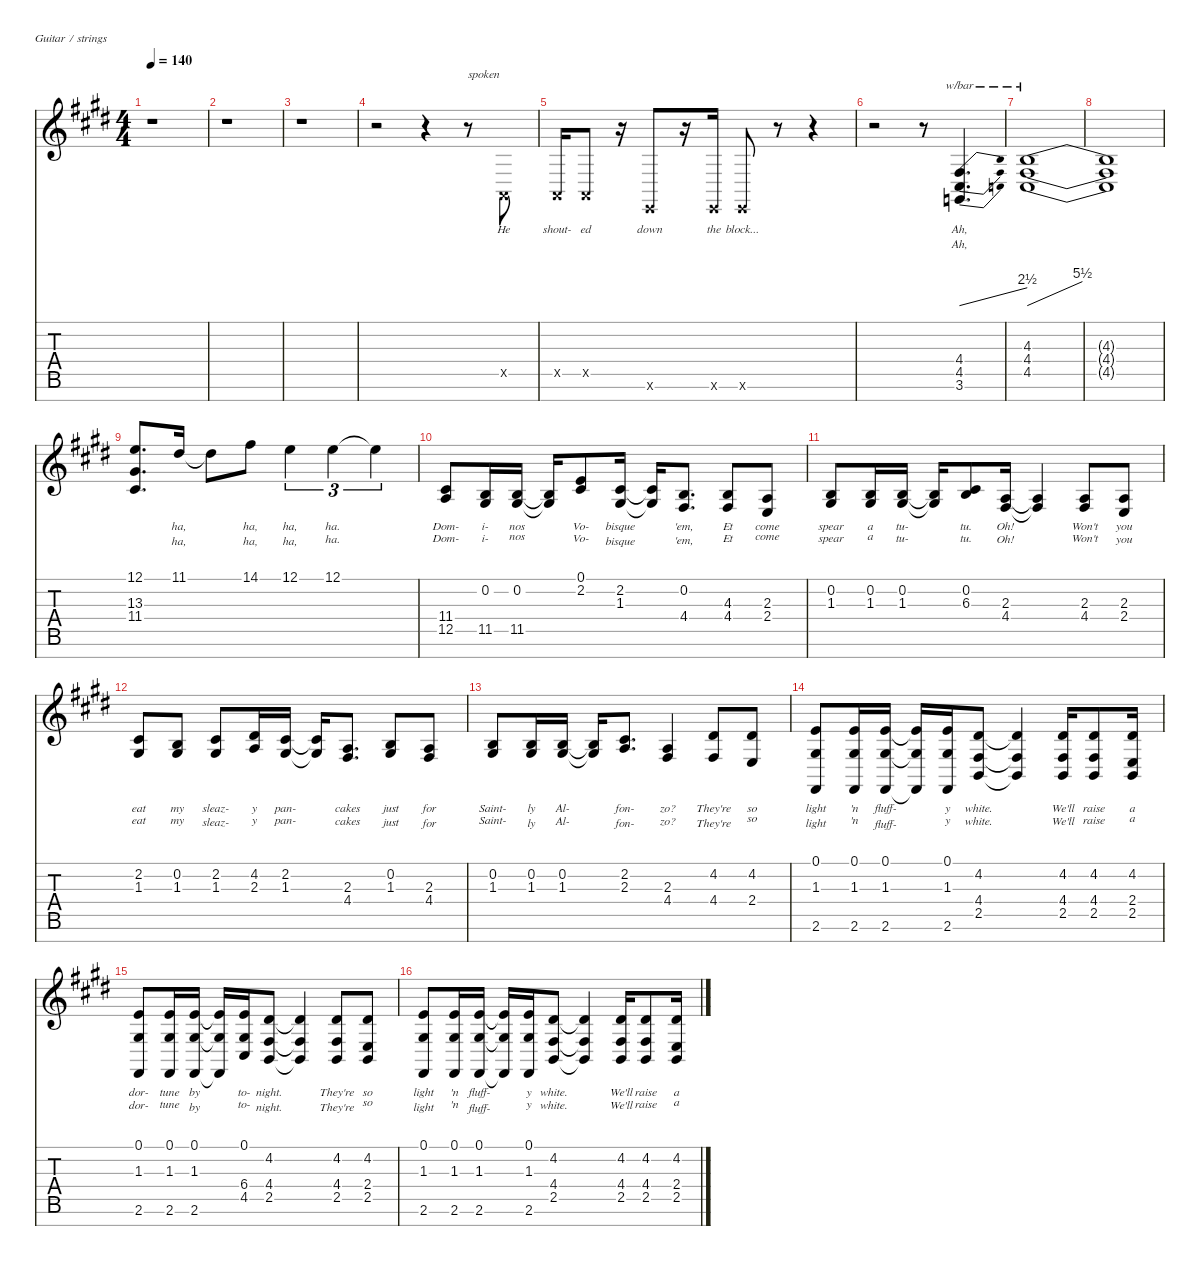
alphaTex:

\defaultSystemsLayout 4
\hideDynamics
\bracketExtendMode nobrackets
\singleTrackTrackNamePolicy hidden
\multiTrackTrackNamePolicy hidden
\firstSystemTrackNameMode fullname
\firstSystemTrackNameOrientation horizontal
\otherSystemsTrackNameOrientation horizontal
\track ("Vocals" "led.synth.") {instrument lead6voice}
\staff {score tabs}
\tuning (E4 B3 G3 D3 A2 E2 B1)
\ts (4 4)
\tempo 140
\clef g2
\ks e
r.1{dy f beam Down} |
r.1{beam Down} |
r.1{beam Down} |
r.2{beam Down} r.4{beam Down} r.8{txt "spoken" beam Down} 0.5{x acc forcenatural}.8{lyrics (0 "He") lyrics (1 " ") lyrics (2 "") lyrics (3 "") lyrics (4 "") beam Up} |
0.5{x acc forcenatural}.16{lyrics (0 "shout-") lyrics (1 " ") lyrics (2 "") lyrics (3 "") lyrics (4 "") beam Up} 0.5{x acc forcenatural}.8{lyrics (0 "ed") lyrics (1 " ") lyrics (2 "") lyrics (3 "") lyrics (4 "") beam Up} r.16{beam Up} 0.6{x acc forcenatural}.8{lyrics (0 "down") lyrics (1 " ") lyrics (2 "") lyrics (3 "") lyrics (4 "") beam Up} r.16{beam Up} 0.6{x acc forcenatural}.16{lyrics (0 "the") lyrics (1 " ") lyrics (2 "") lyrics (3 "") lyrics (4 "") beam Up} 0.6{x acc forcenatural}.8{lyrics (0 "block...") lyrics (1 "") lyrics (2 "") lyrics (3 "") lyrics (4 "") beam Up} r.8{beam Up} r.4{beam Up} |
r.2{beam Down} r.8{beam Down} (4.4{acc #} 4.5{acc #} 3.6{acc forcenatural}).4{d tbe (dive default 0 0 60 10) lyrics (0 "Ah,") lyrics (1 "Ah,") lyrics (2 "") lyrics (3 "") lyrics (4 "") dy mf beam Up} |
(4.3{acc forcenatural} 4.4{acc #} 4.5{acc #}).1{tbe (dive default 0 0 60 22) lyrics (0 " ") lyrics (1 " ") lyrics (2 "") lyrics (3 "") lyrics (4 "") beam Up} |
(4.3{t acc forcenatural} 4.4{t acc #} 4.5{t acc #}).1{dy f beam Up} |
(12.1{acc forcenatural} 13.3{acc #} 11.4{acc #}).8{d lyrics (0 " ") lyrics (1 " ") lyrics (2 "") lyrics (3 "") lyrics (4 "") dy mf beam Up} 11.1{acc #}.16{lyrics (0 "ha,") lyrics (1 "ha,") lyrics (2 "") lyrics (3 "") lyrics (4 "") beam Up} 11.1{t acc #}.8{dy f beam Down} 14.1{acc #}.8{lyrics (0 "ha,") lyrics (1 "ha,") lyrics (2 "") lyrics (3 "") lyrics (4 "") dy mf beam Down} 12.1{acc forcenatural}.4{tu (3 2) lyrics (0 "ha,") lyrics (1 "ha,") lyrics (2 "") lyrics (3 "") lyrics (4 "") beam Down} 12.1{acc forcenatural}.4{tu (3 2) lyrics (0 "ha.") lyrics (1 "ha.") lyrics (2 "") lyrics (3 "") lyrics (4 "") beam Down} 12.1{t acc forcenatural}.4{tu (3 2) dy f beam Down} |
(11.4{acc #} 12.5{acc forcenatural}).8{lyrics (0 "Dom-") lyrics (1 "Dom-") lyrics (2 "") lyrics (3 "") lyrics (4 "") dy mf beam Up} (0.2{acc forcenatural} 11.5{acc #}).16{lyrics (0 "i-") lyrics (1 "i-") lyrics (2 "") lyrics (3 "") lyrics (4 "") beam Up} (0.2{acc forcenatural} 11.5{acc #}).16{lyrics (0 "nos") lyrics (1 "nos") lyrics (2 "") lyrics (3 "") lyrics (4 "") beam Up} (0.2{t acc forcenatural} 11.5{t acc #}).16{dy f beam Up} (0.1{acc forcenatural} 2.2{acc #}).8{lyrics (0 "Vo-") lyrics (1 "Vo-") lyrics (2 "") lyrics (3 "") lyrics (4 "") dy mf beam Up} (2.2{acc #} 1.3{acc #}).16{lyrics (0 "bisque") lyrics (1 "bisque") lyrics (2 "") lyrics (3 "") lyrics (4 "") beam Up} (2.2{t acc #} 1.3{t acc #}).16{dy f beam Up} (0.2{acc forcenatural} 4.4{acc #}).8{d lyrics (0 "'em,") lyrics (1 "'em,") lyrics (2 "") lyrics (3 "") lyrics (4 "") dy mf beam Up} (4.3{acc forcenatural} 4.4{acc #}).8{lyrics (0 "Et") lyrics (1 "Et") lyrics (2 "") lyrics (3 "") lyrics (4 "") beam Up} (2.3{acc forcenatural} 2.4{acc forcenatural}).8{lyrics (0 "come") lyrics (1 "come") lyrics (2 "") lyrics (3 "") lyrics (4 "") beam Up} |
(0.2{acc forcenatural} 1.3{acc #}).8{lyrics (0 "spear") lyrics (1 "spear") lyrics (2 "") lyrics (3 "") lyrics (4 "") beam Up} (0.2{acc forcenatural} 1.3{acc #}).16{lyrics (0 "a") lyrics (1 "a") lyrics (2 "") lyrics (3 "") lyrics (4 "") beam Up} (0.2{acc forcenatural} 1.3{acc #}).16{lyrics (0 "tu-") lyrics (1 "tu-") lyrics (2 "") lyrics (3 "") lyrics (4 "") beam Up} (0.2{t acc forcenatural} 1.3{t acc #}).16{dy f beam Up} (0.2{acc forcenatural} 6.3{acc #}).8{lyrics (0 "tu.") lyrics (1 "tu.") lyrics (2 "") lyrics (3 "") lyrics (4 "") dy fff beam Up} (2.3{acc forcenatural} 4.4{acc #}).16{lyrics (0 "Oh!") lyrics (1 "Oh!") lyrics (2 "") lyrics (3 "") lyrics (4 "") dy mf beam Up} (2.3{t acc forcenatural} 4.4{t acc #}).4{dy f beam Up} (2.3{acc forcenatural} 4.4{acc #}).8{lyrics (0 "Won't") lyrics (1 "Won't") lyrics (2 "") lyrics (3 "") lyrics (4 "") dy mf beam Up} (2.3{acc forcenatural} 2.4{acc forcenatural}).8{lyrics (0 "you") lyrics (1 "you") lyrics (2 "") lyrics (3 "") lyrics (4 "") beam Up} |
(2.2{acc #} 1.3{acc #}).8{lyrics (0 "eat") lyrics (1 "eat") lyrics (2 "") lyrics (3 "") lyrics (4 "") beam Up} (0.2{acc forcenatural} 1.3{acc #}).8{lyrics (0 "my") lyrics (1 "my") lyrics (2 "") lyrics (3 "") lyrics (4 "") beam Up} (2.2{acc #} 1.3{acc #}).8{lyrics (0 "sleaz-") lyrics (1 "sleaz-") lyrics (2 "") lyrics (3 "") lyrics (4 "") beam Up} (4.2{acc #} 2.3{acc forcenatural}).16{lyrics (0 "y") lyrics (1 "y") lyrics (2 "") lyrics (3 "") lyrics (4 "") beam Up} (2.2{acc #} 1.3{acc #}).16{lyrics (0 "pan-") lyrics (1 "pan-") lyrics (2 "") lyrics (3 "") lyrics (4 "") beam Up} (2.2{t acc #} 1.3{t acc #}).16{dy f beam Up} (2.3{acc forcenatural} 4.4{acc #}).8{d lyrics (0 "cakes") lyrics (1 "cakes") lyrics (2 "") lyrics (3 "") lyrics (4 "") dy mf beam Up} (0.2{acc forcenatural} 1.3{acc #}).8{lyrics (0 "just") lyrics (1 "just") lyrics (2 "") lyrics (3 "") lyrics (4 "") beam Up} (2.3{acc forcenatural} 4.4{acc #}).8{lyrics (0 "for") lyrics (1 "for") lyrics (2 "") lyrics (3 "") lyrics (4 "") beam Up} |
(0.2{acc forcenatural} 1.3{acc #}).8{lyrics (0 "Saint-") lyrics (1 "Saint-") lyrics (2 "") lyrics (3 "") lyrics (4 "") beam Up} (0.2{acc forcenatural} 1.3{acc #}).16{lyrics (0 "ly") lyrics (1 "ly") lyrics (2 "") lyrics (3 "") lyrics (4 "") beam Up} (0.2{acc forcenatural} 1.3{acc #}).16{lyrics (0 "Al-") lyrics (1 "Al-") lyrics (2 "") lyrics (3 "") lyrics (4 "") beam Up} (0.2{t acc forcenatural} 1.3{t acc #}).16{dy f beam Up} (2.2{acc #} 2.3{acc forcenatural}).8{d lyrics (0 "fon-") lyrics (1 "fon-") lyrics (2 "") lyrics (3 "") lyrics (4 "") dy mf beam Up} (2.3{acc forcenatural} 4.4{acc #}).4{lyrics (0 "zo?") lyrics (1 "zo?") lyrics (2 "") lyrics (3 "") lyrics (4 "") beam Up} (4.2{acc #} 4.4{acc #}).8{lyrics (0 "They're") lyrics (1 "They're") lyrics (2 "") lyrics (3 "") lyrics (4 "") dy fff beam Up} (4.2{acc #} 2.4{acc forcenatural}).8{lyrics (0 "so") lyrics (1 "so") lyrics (2 "") lyrics (3 "") lyrics (4 "") beam Up} |
(0.1{acc forcenatural} 1.3{acc #} 2.6{acc #}).8{lyrics (0 "light") lyrics (1 "light") lyrics (2 "") lyrics (3 "") lyrics (4 "") beam Up} (0.1{acc forcenatural} 1.3{acc #} 2.6{acc #}).16{lyrics (0 "'n") lyrics (1 "'n") lyrics (2 "") lyrics (3 "") lyrics (4 "") beam Up} (0.1{acc forcenatural} 1.3{acc #} 2.6{acc #}).16{lyrics (0 "fluff-") lyrics (1 "fluff-") lyrics (2 "") lyrics (3 "") lyrics (4 "") beam Up} (0.1{t acc forcenatural} 1.3{t acc #} 2.6{t acc #}).16{dy f beam Up} (0.1{acc forcenatural} 1.3{acc #} 2.6{acc #}).16{lyrics (0 "y") lyrics (1 "y") lyrics (2 "") lyrics (3 "") lyrics (4 "") dy fff beam Up} (4.2{acc #} 4.4{acc #} 2.5{acc forcenatural}).8{lyrics (0 "white.") lyrics (1 "white.") lyrics (2 "") lyrics (3 "") lyrics (4 "") beam Up} (4.2{t acc #} 4.4{t acc #} 2.5{t acc forcenatural}).4{dy f beam Up} (4.2{acc #} 4.4{acc #} 2.5{acc forcenatural}).16{lyrics (0 "We'll") lyrics (1 "We'll") lyrics (2 "") lyrics (3 "") lyrics (4 "") dy fff beam Up} (4.2{acc #} 4.4{acc #} 2.5{acc forcenatural}).8{lyrics (0 "raise") lyrics (1 "raise") lyrics (2 "") lyrics (3 "") lyrics (4 "") beam Up} (4.2{acc #} 2.4{acc forcenatural} 2.5{acc forcenatural}).16{lyrics (0 "a") lyrics (1 "a") lyrics (2 "") lyrics (3 "") lyrics (4 "") beam Up} |
(0.1{acc forcenatural} 1.3{acc #} 2.6{acc #}).8{lyrics (0 "dor-") lyrics (1 "dor-") lyrics (2 "") lyrics (3 "") lyrics (4 "") beam Up} (0.1{acc forcenatural} 1.3{acc #} 2.6{acc #}).16{lyrics (0 "tune") lyrics (1 "tune") lyrics (2 "") lyrics (3 "") lyrics (4 "") beam Up} (0.1{acc forcenatural} 1.3{acc #} 2.6{acc #}).16{lyrics (0 "by") lyrics (1 "by") lyrics (2 "") lyrics (3 "") lyrics (4 "") beam Up} (0.1{t acc forcenatural} 1.3{t acc #} 2.6{t acc #}).16{dy f beam Up} (0.1{acc forcenatural} 6.4{acc #} 4.5{acc #}).16{lyrics (0 "to-") lyrics (1 "to-") lyrics (2 "") lyrics (3 "") lyrics (4 "") dy fff beam Up} (4.2{acc #} 4.4{acc #} 2.5{acc forcenatural}).8{lyrics (0 "night.") lyrics (1 "night.") lyrics (2 "") lyrics (3 "") lyrics (4 "") beam Up} (4.2{t acc #} 4.4{t acc #} 2.5{t acc forcenatural}).4{dy f beam Up} (4.2{acc #} 4.4{acc #} 2.5{acc forcenatural}).8{lyrics (0 "They're") lyrics (1 "They're") lyrics (2 "") lyrics (3 "") lyrics (4 "") dy fff beam Up} (4.2{acc #} 2.4{acc forcenatural} 2.5{acc forcenatural}).8{lyrics (0 "so") lyrics (1 "so") lyrics (2 "") lyrics (3 "") lyrics (4 "") beam Up} |
(0.1{acc forcenatural} 1.3{acc #} 2.6{acc #}).8{lyrics (0 "light") lyrics (1 "light") lyrics (2 "") lyrics (3 "") lyrics (4 "") beam Up} (0.1{acc forcenatural} 1.3{acc #} 2.6{acc #}).16{lyrics (0 "'n") lyrics (1 "'n") lyrics (2 "") lyrics (3 "") lyrics (4 "") beam Up} (0.1{acc forcenatural} 1.3{acc #} 2.6{acc #}).16{lyrics (0 "fluff-") lyrics (1 "fluff-") lyrics (2 "") lyrics (3 "") lyrics (4 "") beam Up} (0.1{t acc forcenatural} 1.3{t acc #} 2.6{t acc #}).16{dy f beam Up} (0.1{acc forcenatural} 1.3{acc #} 2.6{acc #}).16{lyrics (0 "y") lyrics (1 "y") lyrics (2 "") lyrics (3 "") lyrics (4 "") dy fff beam Up} (4.2{acc #} 4.4{acc #} 2.5{acc forcenatural}).8{lyrics (0 "white.") lyrics (1 "white.") lyrics (2 "") lyrics (3 "") lyrics (4 "") beam Up} (4.2{t acc #} 4.4{t acc #} 2.5{t acc forcenatural}).4{dy f beam Up} (4.2{acc #} 4.4{acc #} 2.5{acc forcenatural}).16{lyrics (0 "We'll") lyrics (1 "We'll") lyrics (2 "") lyrics (3 "") lyrics (4 "") dy fff beam Up} (4.2{acc #} 4.4{acc #} 2.5{acc forcenatural}).8{lyrics (0 "raise") lyrics (1 "raise") lyrics (2 "") lyrics (3 "") lyrics (4 "") beam Up} (4.2{acc #} 2.4{acc forcenatural} 2.5{acc forcenatural}).16{lyrics (0 "a") lyrics (1 "a") lyrics (2 "") lyrics (3 "") lyrics (4 "") beam Up}
